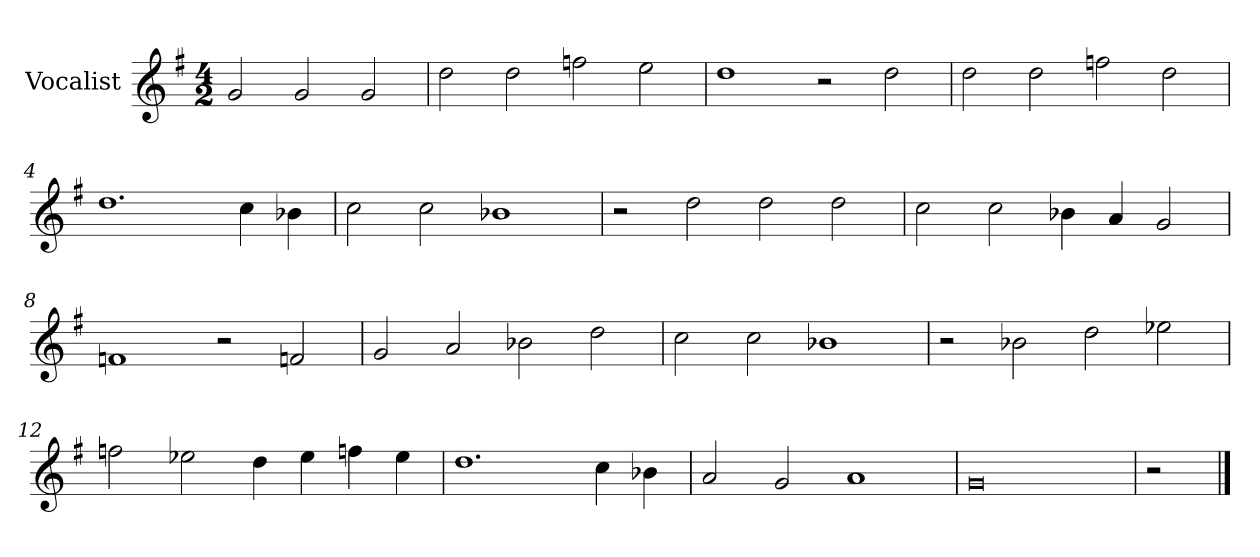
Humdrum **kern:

**kern
*part1
*staff1
*I"Vocalist
*k[f#]
*G:
*M4/2
=
2g
2g
2g
=1
2dd
2dd
2ffn
2ee
=2
1dd
2r
2dd
=3
2dd
2dd
2ffn
2dd
=4
1.dd
4cc
4b-X
=5
2cc
2cc
1b-X
=6
2r
2dd
2dd
2dd
=7
2cc
2cc
4b-X
4a
2g
=8
1fn
2r
2fn
=9
2g
2a
2b-X
2dd
=10
2cc
2cc
1b-X
=11
2r
2b-X
2dd
2ee-X
=12
2ffn
2ee-X
4dd
4ee-
4ffn
4ee-
=13
1.dd
4cc
4b-X
=14
2a
2g
1a
=15
0g
=16
2r
==
*-
